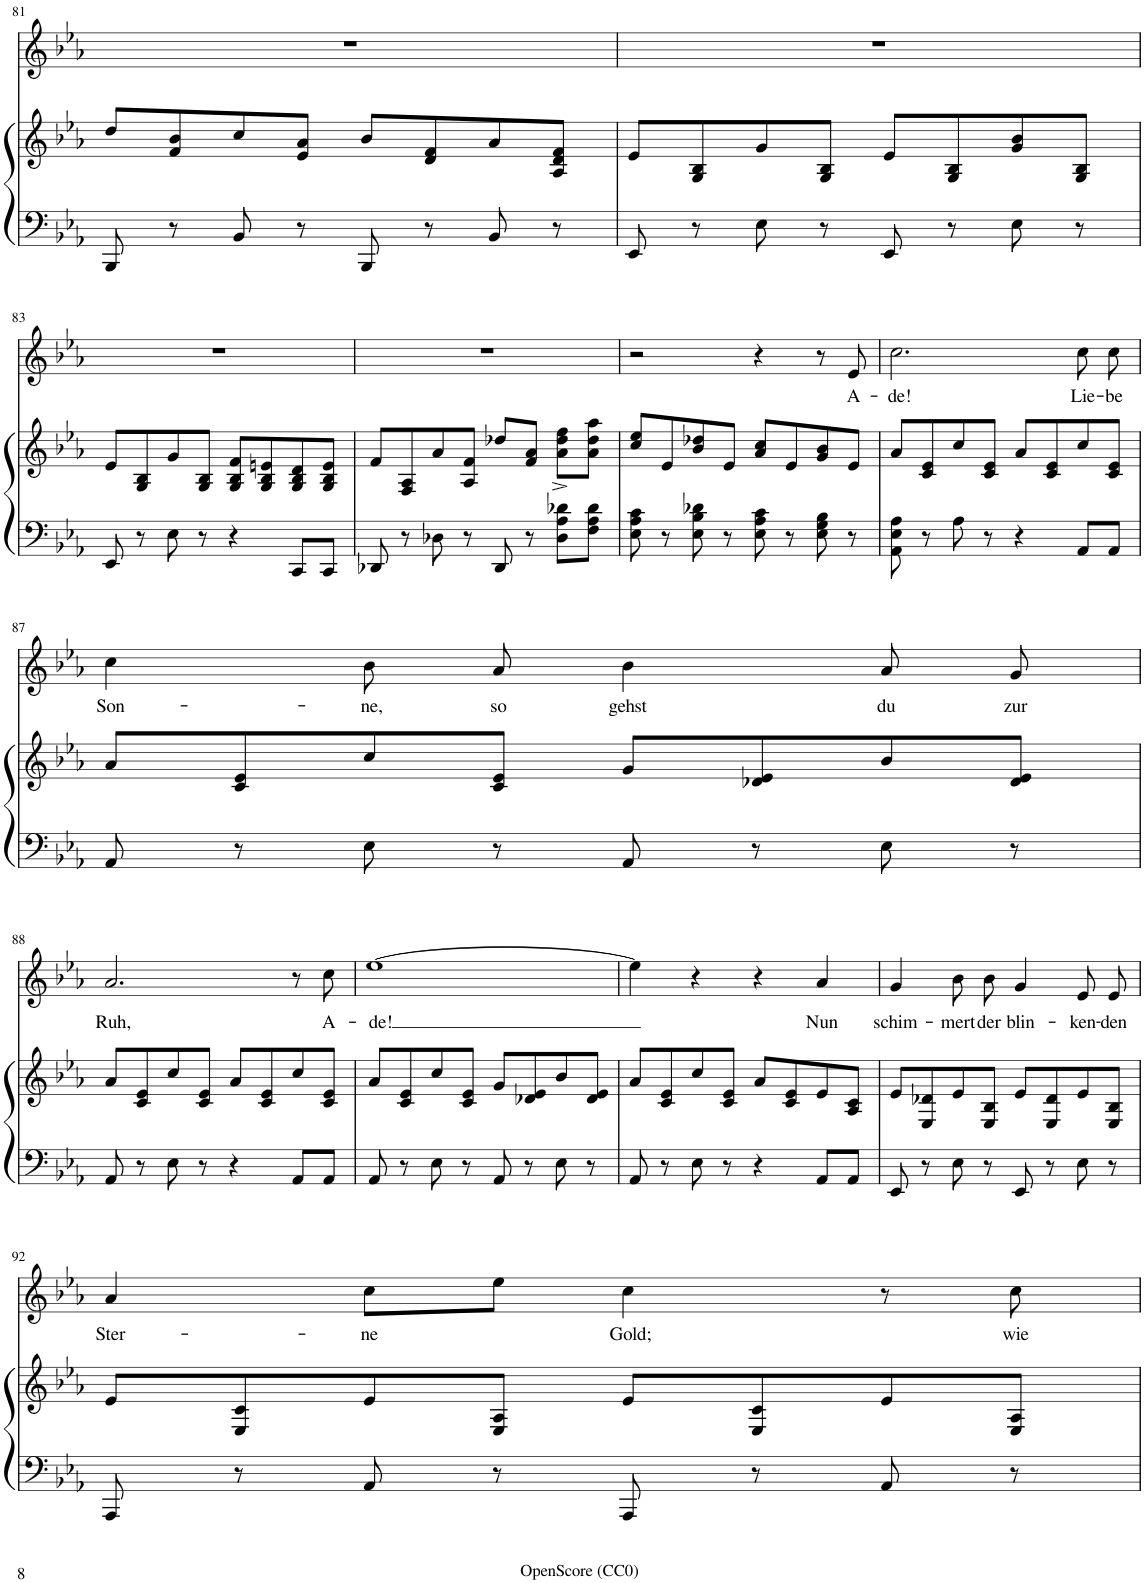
**kern	**kern	**kern	**text
*part2	*part2	*part1	*part1
*staff3	*staff2	*staff1	*staff1
*I"Piano	*	*I"Voice	*
*I'Pno	*	*	*
!!LO:PB:g=z
*clefF4	*clefG2	*clefG2	*
*k[b-e-a-]	*k[b-e-a-]	*k[b-e-a-]	*
*M4/4	*M4/4	*M4/4	*
*met(c)	*met(c)	*met(c)	*
=81	=81	=81	=81
8BBB-/	8dd/L	1r	.
8r	8f/ 8b-/	.	.
8BB-/	8cc/	.	.
8r	8e-/ 8a-/J	.	.
8BBB-/	8b-/L	.	.
8r	8d/ 8f/	.	.
8BB-/	8a-/	.	.
8r	8A-/ 8d/ 8f/J	.	.
=82	=82	=82	=82
8EE-/	8e-/L	1r	.
8r	8G/ 8B-/	.	.
8E-\	8g/	.	.
8r	8G/ 8B-/J	.	.
8EE-/	8e-/L	.	.
8r	8G/ 8B-/	.	.
8E-\	8g/ 8b-/	.	.
8r	8G/ 8B-/J	.	.
!!LO:LB:g=z
=83	=83	=83	=83
8EE-/	8e-/L	1r	.
8r	8G/ 8B-/	.	.
8E-\	8g/	.	.
8r	8G/ 8B-/J	.	.
4r	8G/ 8B-/ 8f/L	.	.
.	8G/ 8B-/ 8en/	.	.
8CC/L	8G/ 8B-/ 8d/	.	.
8CC/J	8G/ 8B-/ 8e/J	.	.
=84	=84	=84	=84
8DD-X/	8f/L	1r	.
8r	8F/ 8A-/	.	.
8D-X\	8a-/	.	.
8r	8A-/ 8f/J	.	.
8DD-/	8dd-X/L	.	.
8r	8f/ 8a-/J	.	.
8D-\ 8A-\ 8d-X\L	8a-\^< 8dd-\^< 8ff\^<L	.	.
8F\ 8A-\ 8d-\J	8a-\ 8dd-\ 8aa-\J	.	.
=85	=85	=85	=85
8E-\ 8A-\ 8c\	8cc/ 8ee-/L	2r	.
8r	8e-/	.	.
8E-\ 8B-\ 8d-X\	8b-/ 8dd-X/	.	.
8r	8e-/J	.	.
8E-\ 8A-\ 8c\	8a-/ 8cc/L	4r	.
8r	8e-/	.	.
8E-\ 8G\ 8B-\	8g/ 8b-/	8r	.
!	!	!	!LO:LY:b
8r	8e-/J	8e-/	A-
=86	=86	=86	=86
!	!	!	!LO:LY:b
8AA-\ 8E-\ 8A-\	8a-/L	2.cc\	-de!
8r	8c/ 8e-/	.	.
8A-\	8cc/	.	.
8r	8c/ 8e-/J	.	.
4r	8a-/L	.	.
.	8c/ 8e-/	.	.
!	!	!	!LO:LY:b
8AA-/L	8cc/	8cc\	Lie-
!	!	!	!LO:LY:b
8AA-/J	8c/ 8e-/J	8cc\	-be
!!LO:LB:g=z
=87	=87	=87	=87
!	!	!	!LO:LY:b
8AA-/	8a-/L	4cc\	Son-
8r	8c/ 8e-/	.	.
!	!	!	!LO:LY:b
8E-\	8cc/	8b-\	-ne,
!	!	!	!LO:LY:b
8r	8c/ 8e-/J	8a-/	so
!	!	!	!LO:LY:b
8AA-/	8g/L	4b-\	gehst
8r	8d-X/ 8e-/	.	.
!	!	!	!LO:LY:b
8E-\	8b-/	8a-/	du
!	!	!	!LO:LY:b
8r	8d-/ 8e-/J	8g/	zur
!!LO:LB:g=z
=88	=88	=88	=88
!	!	!	!LO:LY:b
8AA-/	8a-/L	2.a-/	Ruh,
8r	8c/ 8e-/	.	.
8E-\	8cc/	.	.
8r	8c/ 8e-/J	.	.
4r	8a-/L	.	.
.	8c/ 8e-/	.	.
8AA-/L	8cc/	8r	.
!	!	!	!LO:LY:b
8AA-/J	8c/ 8e-/J	8cc\	A-
=89	=89	=89	=89
!	!	!	!LO:LY:b
8AA-/	8a-/L	[1ee-	-de!
8r	8c/ 8e-/	.	.
8E-\	8cc/	.	.
8r	8c/ 8e-/J	.	.
8AA-/	8g/L	.	.
8r	8d-X/ 8e-/	.	.
8E-\	8b-/	.	.
8r	8d-/ 8e-/J	.	.
=90	=90	=90	=90
8AA-/	8a-/L	4ee-\]	.
8r	8c/ 8e-/	.	.
8E-\	8cc/	4r	.
8r	8c/ 8e-/J	.	.
4r	8a-/L	4r	.
.	8c/ 8e-/	.	.
!	!	!	!LO:LY:b
8AA-/L	8e-/	4a-/	Nun
8AA-/J	8A-/ 8c/J	.	.
=91	=91	=91	=91
!	!	!	!LO:LY:b
8EE-/	8e-/L	4g/	schim-
8r	8E-/ 8d-X/	.	.
!	!	!	!LO:LY:b
8E-\	8e-/	8b-\	-mert
!	!	!	!LO:LY:b
8r	8E-/ 8B-/J	8b-\	der
!	!	!	!LO:LY:b
8EE-/	8e-/L	4g/	blin-
8r	8E-/ 8d-/	.	.
!	!	!	!LO:LY:b
8E-\	8e-/	8e-/	-ken-
!	!	!	!LO:LY:b
8r	8E-/ 8B-/J	8e-/	-den
!!LO:LB:g=z
=92	=92	=92	=92
!	!	!	!LO:LY:b
8AAA-/	8e-/L	4a-/	Ster-
8r	8E-/ 8c/	.	.
!	!	!	!LO:LY:b
8AA-/	8e-/	8cc\L	-ne
8r	8E-/ 8A-/J	8ee-\J	.
!	!	!	!LO:LY:b
8AAA-/	8e-/L	4cc\	Gold;
8r	8E-/ 8c/	.	.
8AA-/	8e-/	8r	.
!	!	!	!LO:LY:b
8r	8E-/ 8A-/J	8cc\	wie
=	=	=	=
*-	*-	*-	*-
